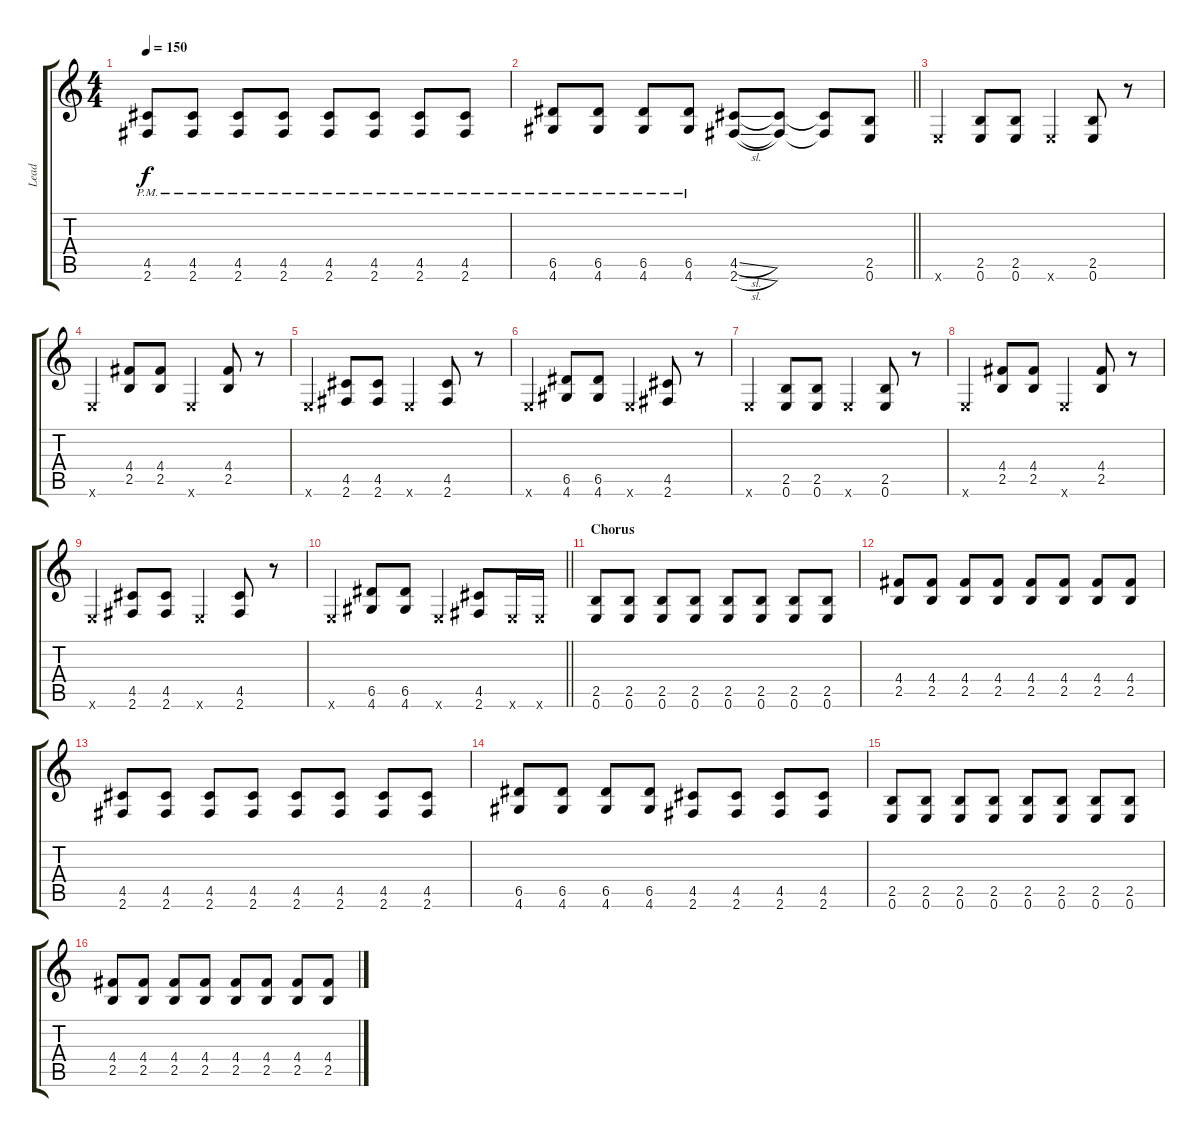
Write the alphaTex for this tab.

\track ("Lead" "Lead") {instrument overdrivenguitar}
\staff {score tabs}
\tuning (E4 B3 G3 D3 A2 E2) {hide}
\ts (4 4)
\tempo 150
\clef g2
\ks c
(4.5{pm} 2.6{pm}).8{dy f} (4.5{pm} 2.6{pm}).8 (4.5{pm} 2.6{pm}).8 (4.5{pm} 2.6{pm}).8 (4.5{pm} 2.6{pm}).8 (4.5{pm} 2.6{pm}).8 (4.5{pm} 2.6{pm}).8 (4.5{pm} 2.6{pm}).8 |
\barLineRight lightlight
(6.5{pm} 4.6{pm}).8 (6.5{pm} 4.6{pm}).8 (6.5{pm} 4.6{pm}).8 (6.5{pm} 4.6{pm}).8 (4.5{sl} 2.6{sl}).8 (4.5{t} 2.6{t}).8 (4.5{t} 2.6{t}).8 (2.5 0.6).8 |
0.6{x}.4 (2.5 0.6).8 (2.5 0.6).8 0.6{x}.4 (2.5 0.6).8 r.8 |
0.6{x}.4 (4.4 2.5).8 (4.4 2.5).8 0.6{x}.4 (4.4 2.5).8 r.8 |
0.6{x}.4 (4.5 2.6).8 (4.5 2.6).8 0.6{x}.4 (4.5 2.6).8 r.8 |
0.6{x}.4 (6.5 4.6).8 (6.5 4.6).8 0.6{x}.4 (4.5 2.6).8 r.8 |
0.6{x}.4 (2.5 0.6).8 (2.5 0.6).8 0.6{x}.4 (2.5 0.6).8 r.8 |
0.6{x}.4 (4.4 2.5).8 (4.4 2.5).8 0.6{x}.4 (4.4 2.5).8 r.8 |
0.6{x}.4 (4.5 2.6).8 (4.5 2.6).8 0.6{x}.4 (4.5 2.6).8 r.8 |
\barLineRight lightlight
0.6{x}.4 (6.5 4.6).8 (6.5 4.6).8 0.6{x}.4 (4.5 2.6).8 0.6{x}.16 0.6{x}.16 |
\section ("" "Chorus")
(2.5 0.6).8 (2.5 0.6).8 (2.5 0.6).8 (2.5 0.6).8 (2.5 0.6).8 (2.5 0.6).8 (2.5 0.6).8 (2.5 0.6).8 |
(4.4 2.5).8 (4.4 2.5).8 (4.4 2.5).8 (4.4 2.5).8 (4.4 2.5).8 (4.4 2.5).8 (4.4 2.5).8 (4.4 2.5).8 |
(4.5 2.6).8 (4.5 2.6).8 (4.5 2.6).8 (4.5 2.6).8 (4.5 2.6).8 (4.5 2.6).8 (4.5 2.6).8 (4.5 2.6).8 |
(6.5 4.6).8 (6.5 4.6).8 (6.5 4.6).8 (6.5 4.6).8 (4.5 2.6).8 (4.5 2.6).8 (4.5 2.6).8 (4.5 2.6).8 |
(2.5 0.6).8 (2.5 0.6).8 (2.5 0.6).8 (2.5 0.6).8 (2.5 0.6).8 (2.5 0.6).8 (2.5 0.6).8 (2.5 0.6).8 |
(4.4 2.5).8 (4.4 2.5).8 (4.4 2.5).8 (4.4 2.5).8 (4.4 2.5).8 (4.4 2.5).8 (4.4 2.5).8 (4.4 2.5).8
